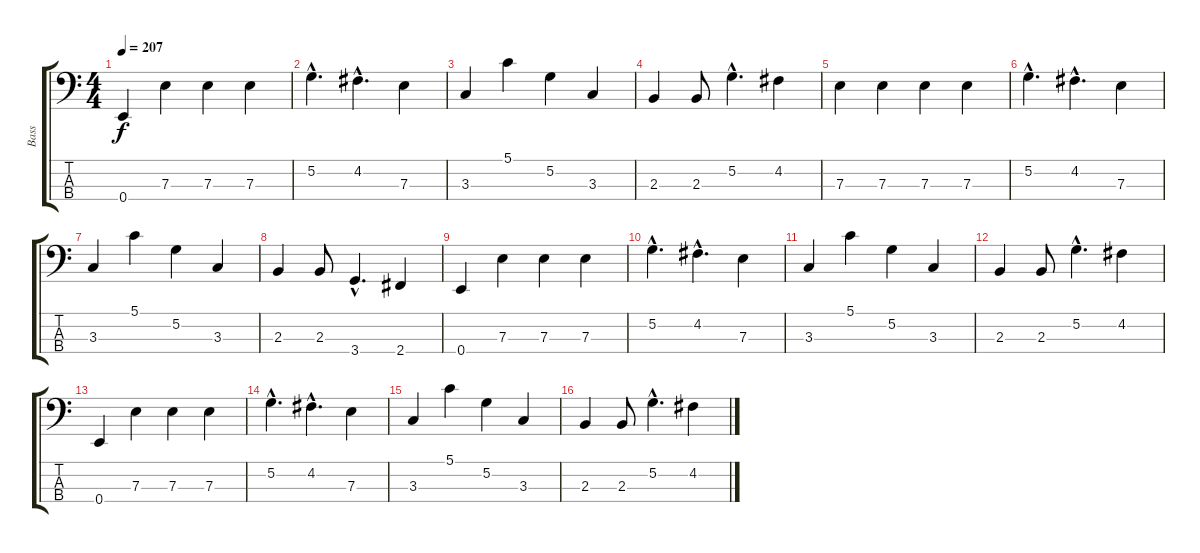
\track ("Bass" "Bass") {instrument acousticbass}
\staff {score tabs}
\tuning (G2 D2 A1 E1) {hide}
\ts (4 4)
\tempo 207
\clef f4
\ks c
0.4.4{dy f} 7.3.4 7.3.4 7.3.4 |
5.2{hac}.4{d} 4.2{hac}.4{d} 7.3.4 |
3.3.4 5.1.4 5.2.4 3.3.4 |
2.3.4 2.3.8 5.2{hac}.4{d} 4.2.4 |
7.3.4 7.3.4 7.3.4 7.3.4 |
5.2{hac}.4{d} 4.2{hac}.4{d} 7.3.4 |
3.3.4 5.1.4 5.2.4 3.3.4 |
2.3.4 2.3.8 3.4{hac}.4{d} 2.4.4 |
0.4.4 7.3.4 7.3.4 7.3.4 |
5.2{hac}.4{d} 4.2{hac}.4{d} 7.3.4 |
3.3.4 5.1.4 5.2.4 3.3.4 |
2.3.4 2.3.8 5.2{hac}.4{d} 4.2.4 |
0.4.4 7.3.4 7.3.4 7.3.4 |
5.2{hac}.4{d} 4.2{hac}.4{d} 7.3.4 |
3.3.4 5.1.4 5.2.4 3.3.4 |
2.3.4 2.3.8 5.2{hac}.4{d} 4.2.4
